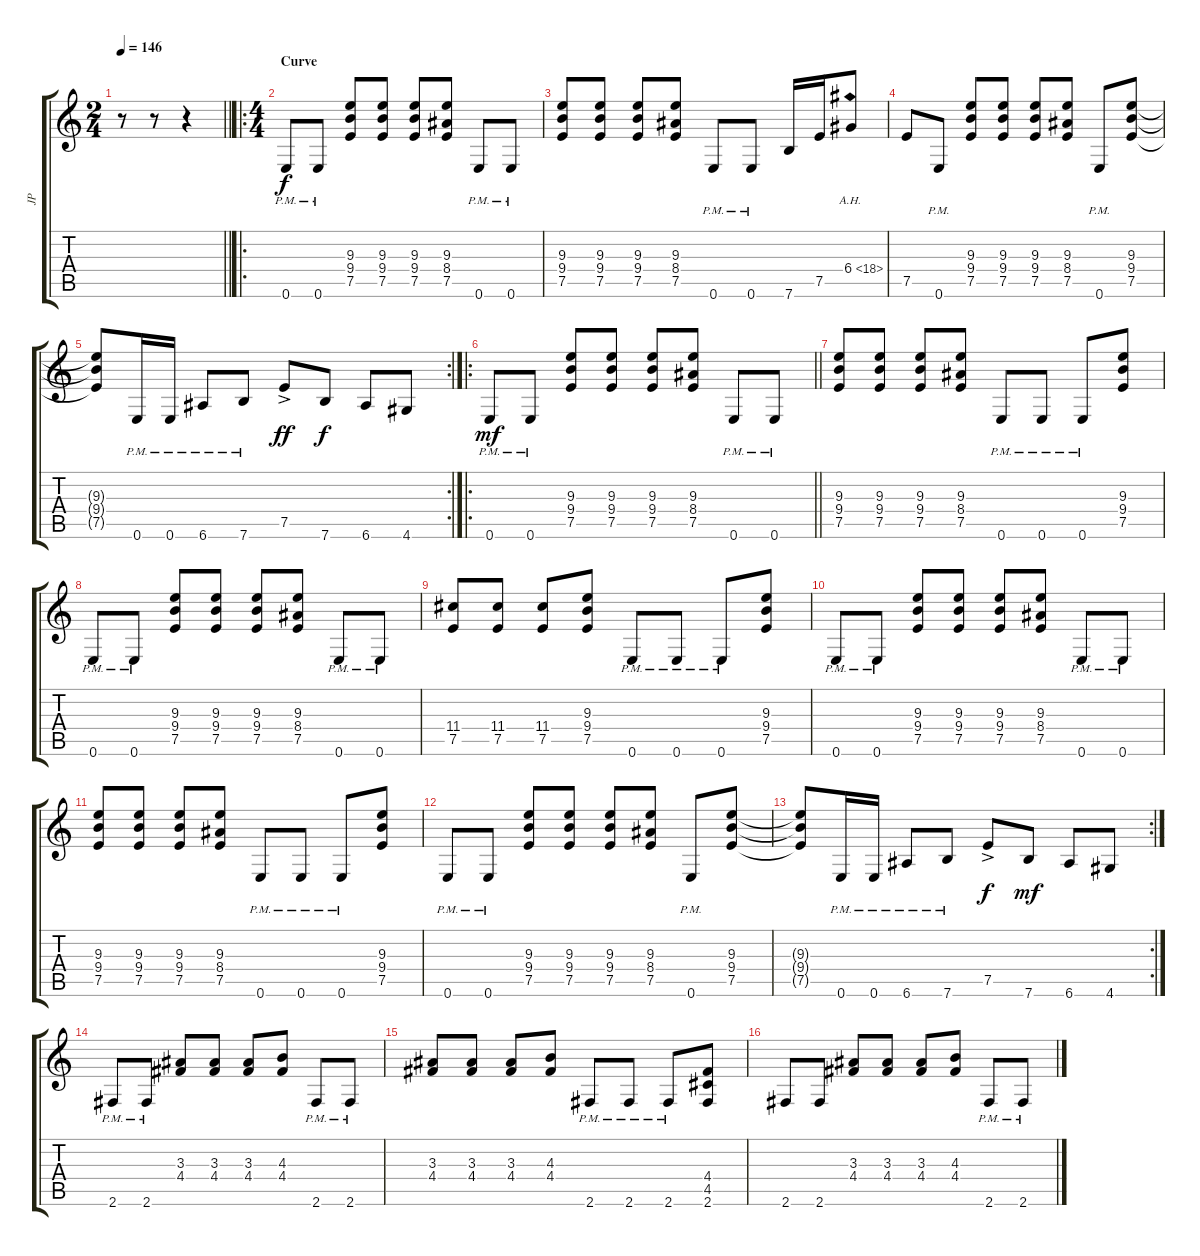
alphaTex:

\track ("JP" "JP") {instrument distortionguitar}
\staff {score tabs}
\tuning (E4 B3 G3 D3 A2 E2) {hide}
\ts (2 4)
\tempo 146
\clef g2
\barLineRight lightlight
\ks c
r.8{dy f instrument distortionguitar} r.8 r.4 |
\ro
\ts (4 4)
\section ("" "Curve")
0.6{pm}.8 0.6{pm}.8 (9.3 9.4 7.5).8 (9.3 9.4 7.5).8 (9.3 9.4 7.5).8 (9.3 8.4 7.5).8 0.6{pm}.8 0.6{pm}.8 |
(9.3 9.4 7.5).8 (9.3 9.4 7.5).8 (9.3 9.4 7.5).8 (9.3 8.4 7.5).8 0.6{pm}.8 0.6{pm}.8 7.6.16 7.5.16 6.4{ah 12}.8 |
7.5.8 0.6{pm}.8 (9.3 9.4 7.5).8 (9.3 9.4 7.5).8 (9.3 9.4 7.5).8 (9.3 8.4 7.5).8 0.6{pm}.8 (9.3 9.4 7.5).8 |
\rc 2
(9.3{t} 9.4{t} 7.5{t}).8 0.6{pm}.16 0.6{pm}.16 6.6{pm}.8 7.6{pm}.8 7.5{ac}.8{dy ff} 7.6.8{dy f} 6.6.8 4.6.8 |
\ro
\barLineRight lightlight
0.6{pm}.8{dy mf} 0.6{pm}.8 (9.3 9.4 7.5).8 (9.3 9.4 7.5).8 (9.3 9.4 7.5).8 (9.3 8.4 7.5).8 0.6{pm}.8 0.6{pm}.8 |
(9.3 9.4 7.5).8 (9.3 9.4 7.5).8 (9.3 9.4 7.5).8 (9.3 8.4 7.5).8 0.6{pm}.8 0.6{pm}.8 0.6{pm}.8 (9.3 9.4 7.5).8 |
0.6{pm}.8 0.6{pm}.8 (9.3 9.4 7.5).8 (9.3 9.4 7.5).8 (9.3 9.4 7.5).8 (9.3 8.4 7.5).8 0.6{pm}.8 0.6{pm}.8 |
(11.4 7.5).8 (11.4 7.5).8 (11.4 7.5).8 (9.3 9.4 7.5).8 0.6{pm}.8 0.6{pm}.8 0.6{pm}.8 (9.3 9.4 7.5).8 |
0.6{pm}.8 0.6{pm}.8 (9.3 9.4 7.5).8 (9.3 9.4 7.5).8 (9.3 9.4 7.5).8 (9.3 8.4 7.5).8 0.6{pm}.8 0.6{pm}.8 |
(9.3 9.4 7.5).8 (9.3 9.4 7.5).8 (9.3 9.4 7.5).8 (9.3 8.4 7.5).8 0.6{pm}.8 0.6{pm}.8 0.6{pm}.8 (9.3 9.4 7.5).8 |
0.6{pm}.8 0.6{pm}.8 (9.3 9.4 7.5).8 (9.3 9.4 7.5).8 (9.3 9.4 7.5).8 (9.3 8.4 7.5).8 0.6{pm}.8 (9.3 9.4 7.5).8 |
\rc 2
(9.3{t} 9.4{t} 7.5{t}).8 0.6{pm}.16 0.6{pm}.16 6.6{pm}.8 7.6{pm}.8 7.5{ac}.8{dy f} 7.6.8{dy mf} 6.6.8 4.6.8 |
2.6{pm}.8 2.6{pm}.8 (3.3 4.4).8 (3.3 4.4).8 (3.3 4.4).8 (4.3 4.4).8 2.6{pm}.8 2.6{pm}.8 |
(3.3 4.4).8 (3.3 4.4).8 (3.3 4.4).8 (4.3 4.4).8 2.6{pm}.8 2.6{pm}.8 2.6{pm}.8 (4.4 4.5 2.6).8 |
2.6.8 2.6.8 (3.3 4.4).8 (3.3 4.4).8 (3.3 4.4).8 (4.3 4.4).8 2.6{pm}.8 2.6{pm}.8
